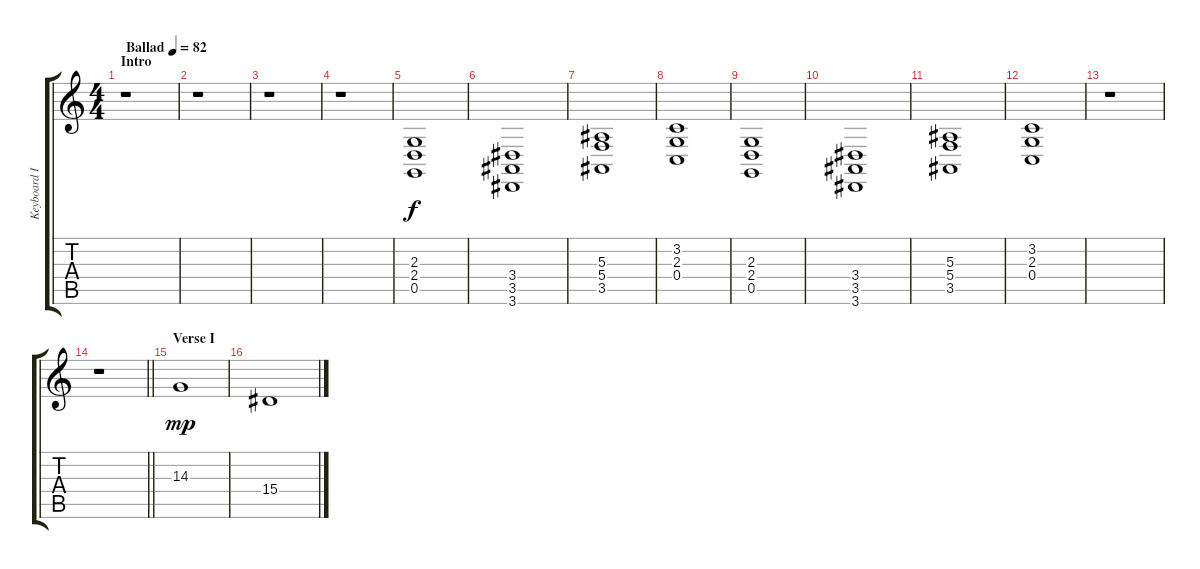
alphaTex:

\track ("Keyboard II - Christian Lorenz" "Keyboard I") {instrument choiraahs}
\staff {score tabs}
\tuning (D4 A3 F3 C3 G2 C2) {hide}
\ts (4 4)
\section ("" "Intro")
\tempo (82 "Ballad")
\clef g2
\ks c
r.1{dy f instrument choiraahs} |
r.1 |
r.1 |
r.1 |
(2.3 2.4 0.5).1 |
(3.4 3.5 3.6).1 |
(5.3 5.4 3.5).1 |
(3.2 2.3 0.4).1 |
(2.3 2.4 0.5).1 |
(3.4 3.5 3.6).1 |
(5.3 5.4 3.5).1 |
(3.2 2.3 0.4).1 |
r.1 |
\barLineRight lightlight
r.1 |
\section ("" "Verse I")
14.3.1{dy mp} |
15.4.1
